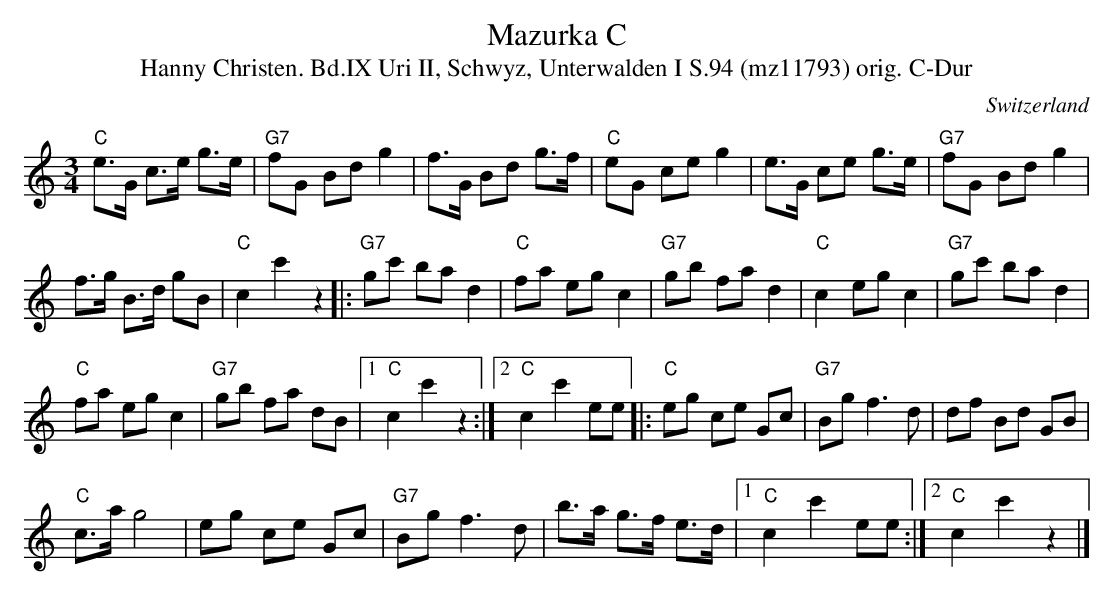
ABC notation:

X:1
T:Mazurka C
T:Hanny Christen. Bd.IX Uri II, Schwyz, Unterwalden I S.94 (mz11793) orig. C-Dur
M:3/4
L:1/8
O:Switzerland
K:C major
"C"e>G c>e g>e | "G7"fG Bd g2 | f>G Bd g>f | "C"eG ce g2 | e>G ce g>e | "G7"fG Bd g2 |
f>g B>d gB | "C"c2c'2z2 |: "G7"gc' ba d2 | "C"fa eg c2 | "G7"gb fa d2 | "C"c2 eg c2 | "G7"gc' ba d2 |
"C"fa eg c2 | "G7"gb fa dB |1 "C"c2c'2 z2 :|2 "C"c2c'2 ee |: "C"eg ce Gc | "G7"Bg f3d | df Bd GB |
"C"c>a g4 | eg ce Gc | "G7"Bg f3d | b>a g>f e>d |1 "C"c2c'2 ee :|2 "C"c2c'2 z2 |]
